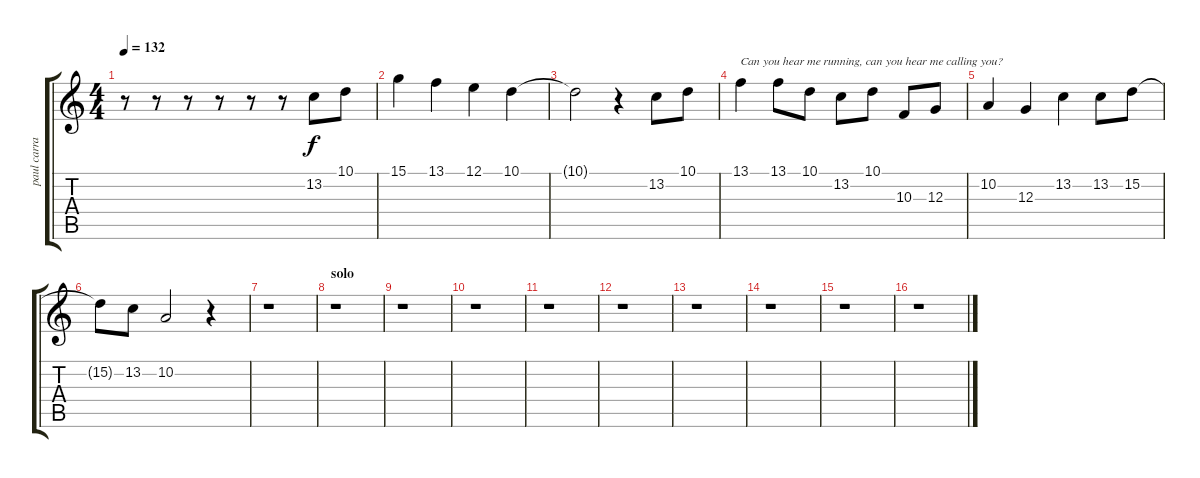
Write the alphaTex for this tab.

\track ("paul carrack" "paul carra") {instrument voiceoohs}
\staff {score tabs}
\tuning (E4 B3 G3 D3 A2 E2) {hide}
\ts (4 4)
\tempo 132
\clef g2
\ks c
r.8{dy f} r.8 r.8 r.8 r.8 r.8 13.2.8 10.1.8 |
15.1.4 13.1.4 12.1.4 10.1.4 |
10.1{t}.2 r.4 13.2.8 10.1.8 |
13.1.4{txt "Can you hear me running, can you hear me calling you?"} 13.1.8 10.1.8 13.2.8 10.1.8 10.3.8 12.3.8 |
10.2.4 12.3.4 13.2.4 13.2.8 15.2.8 |
15.2{t}.8 13.2.8 10.2.2 r.4 |
r.1 |
\section ("" "solo")
r.1 |
r.1 |
r.1 |
r.1 |
r.1 |
r.1 |
r.1 |
r.1 |
r.1
